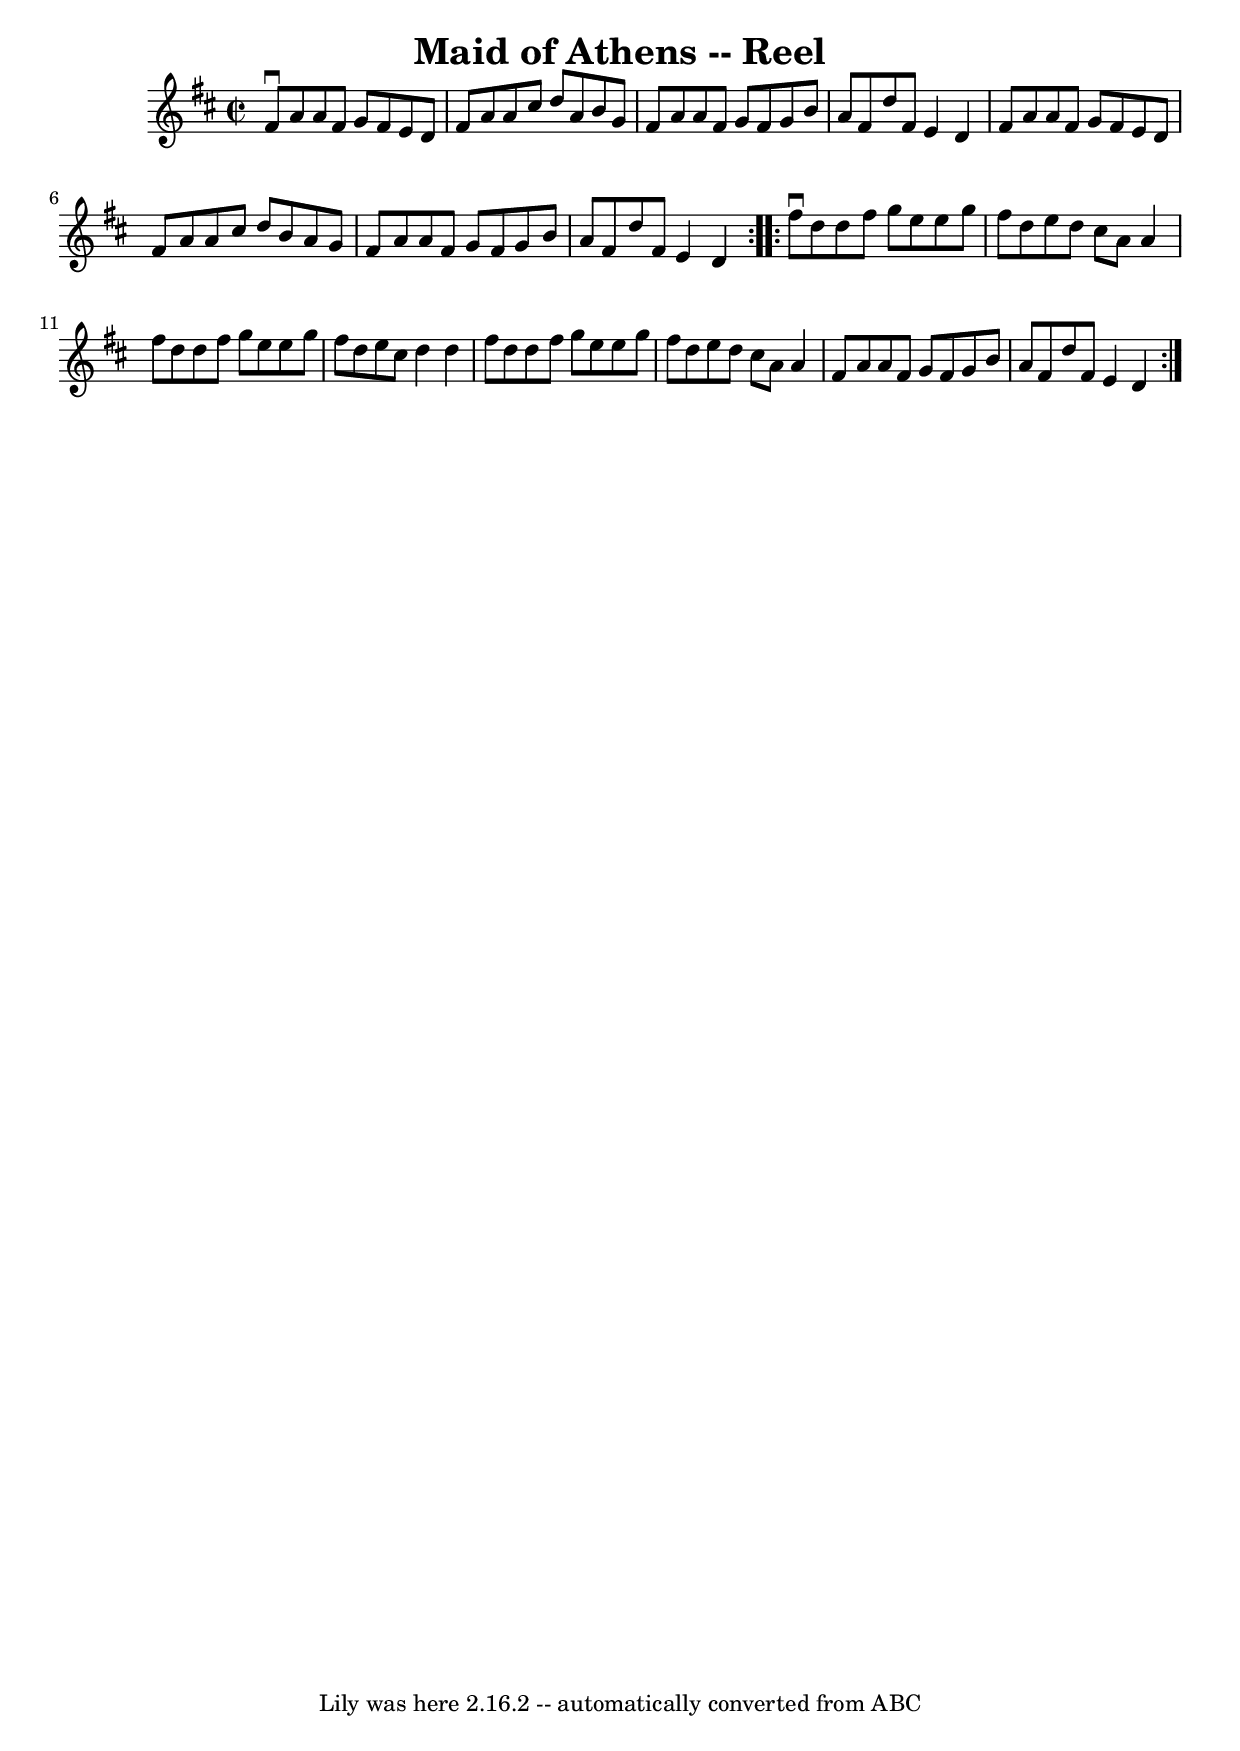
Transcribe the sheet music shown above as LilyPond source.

\version "2.7.40"
\include "Mammoth.ily"
\header {
	%% book = "Ryan's Mammoth Collection"
	crossRefNumber = "1"
	footnotes = "\\\\159"
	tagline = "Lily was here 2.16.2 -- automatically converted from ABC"
	title = "Maid of Athens -- Reel"
}
voicedefault =  {


\repeat volta 2 {
\override Staff.TimeSignature #'style = #'C
 \time 2/2 \key d \major fis'8^\downbow a'8 a'8 fis'8 g'8    
fis'8 e'8 d'8    |
 fis'8 a'8 a'8 cis''8 d''8 a'8  
 b'8 g'8    |
 fis'8 a'8 a'8 fis'8 g'8 fis'8 g'8  
 b'8    |
 a'8 fis'8 d''8 fis'8 e'4 d'4    |
     
fis'8 a'8 a'8 fis'8 g'8 fis'8 e'8 d'8    |
 fis'8  
 a'8 a'8 cis''8 d''8 b'8 a'8 g'8    |
 fis'8 a'8  
 a'8 fis'8 g'8 fis'8 g'8 b'8    |
 a'8 fis'8 d''8 
 fis'8 e'4 d'4    } \repeat volta 2 { fis''8^\downbow d''8    
d''8 fis''8 g''8 e''8 e''8 g''8    |
 fis''8 d''8    
e''8 d''8 cis''8 a'8 a'4    |
 fis''8 d''8 d''8    
fis''8 g''8 e''8 e''8 g''8    |
 fis''8 d''8 e''8    
cis''8 d''4 d''4    |
 fis''8 d''8 d''8 fis''8 g''8 
 e''8 e''8 g''8    |
 fis''8 d''8 e''8 d''8 cis''8  
 a'8 a'4    |
 fis'8 a'8 a'8 fis'8 g'8 fis'8 g'8  
 b'8    |
 a'8 fis'8 d''8 fis'8 e'4 d'4    }   
}

\score{
    <<

	\context Staff="default"
	{
	    \voicedefault 
	}

    >>
	\layout {
	}
	\midi {}
}
